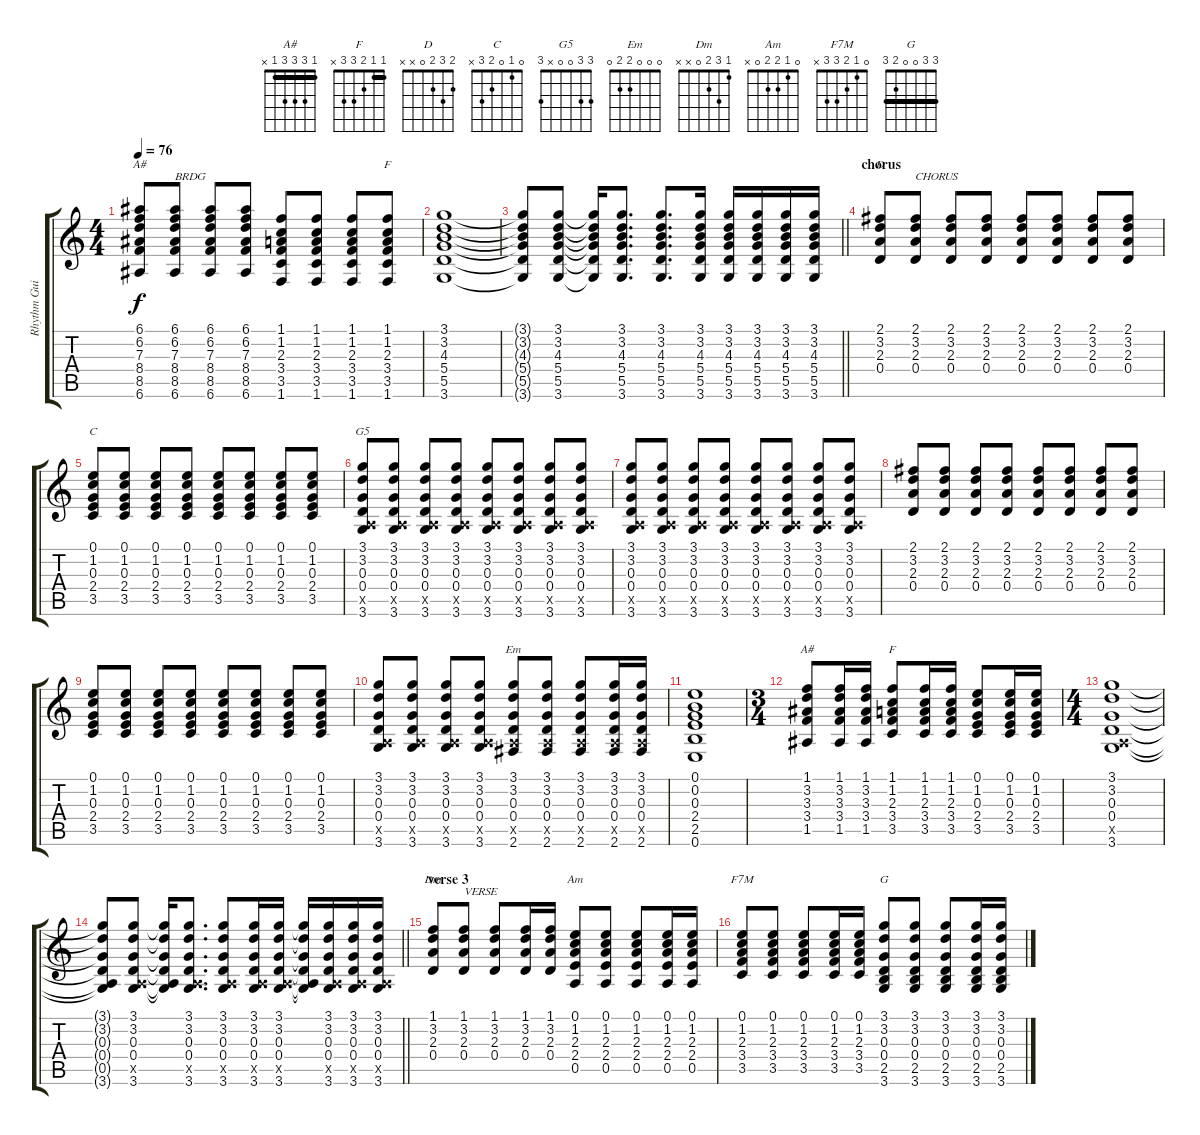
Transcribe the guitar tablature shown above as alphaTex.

\track ("Rhythm Guitar" "Rhythm Gui") {instrument acousticguitarsteel}
\staff {score tabs}
\tuning (E4 B3 G3 D3 A2 E2) {hide}
\chord ("A#" 6 6 7 8 8 6) {firstfret 6 barre 6}
\chord ("F" 1 1 2 3 3 1) {barre 1}
\chord ("D" 2 3 2 0 x x)
\chord ("C" 0 1 0 2 3 x)
\chord ("G5" 3 3 0 0 x 3)
\chord ("Em" 0 0 0 2 2 0)
\chord ("A#" 1 3 3 3 1 x) {barre 1}
\chord ("F" 1 1 2 3 3 x) {barre 1}
\chord ("Dm" 1 3 2 0 x x)
\chord ("Am" 0 1 2 2 0 x)
\chord ("F7M" 0 1 2 3 3 x)
\chord ("G" 3 3 0 0 2 3) {barre 3}
\ts (4 4)
\tempo 76
\clef g2
\ks c
(6.1 6.2 7.3 8.4 8.5 6.6).8{ch "A#" dy f} (6.1 6.2 7.3 8.4 8.5 6.6).8{txt "BRDG"} (6.1 6.2 7.3 8.4 8.5 6.6).8 (6.1 6.2 7.3 8.4 8.5 6.6).8 (1.1 1.2 2.3 3.4 3.5 1.6).8 (1.1 1.2 2.3 3.4 3.5 1.6).8 (1.1 1.2 2.3 3.4 3.5 1.6).8 (1.1 1.2 2.3 3.4 3.5 1.6).8{ch "F"} |
(3.1 3.2 4.3 5.4 5.5 3.6).1 |
\barLineRight lightlight
(3.1{t} 3.2{t} 4.3{t} 5.4{t} 5.5{t} 3.6{t}).8 (3.1 3.2 4.3 5.4 5.5 3.6).8 (3.1{t} 3.2{t} 4.3{t} 5.4{t} 5.5{t} 3.6{t}).16 (3.1 3.2 4.3 5.4 5.5 3.6).8{d} (3.1 3.2 4.3 5.4 5.5 3.6).8{d} (3.1 3.2 4.3 5.4 5.5 3.6).16 (3.1 3.2 4.3 5.4 5.5 3.6).16 (3.1 3.2 4.3 5.4 5.5 3.6).16 (3.1 3.2 4.3 5.4 5.5 3.6).16 (3.1 3.2 4.3 5.4 5.5 3.6).16 |
\section ("" "chorus")
(2.1 3.2 2.3 0.4).8{ch "D"} (2.1 3.2 2.3 0.4).8{txt "CHORUS"} (2.1 3.2 2.3 0.4).8 (2.1 3.2 2.3 0.4).8 (2.1 3.2 2.3 0.4).8 (2.1 3.2 2.3 0.4).8 (2.1 3.2 2.3 0.4).8 (2.1 3.2 2.3 0.4).8 |
(0.1 1.2 0.3 2.4 3.5).8{ch "C"} (0.1 1.2 0.3 2.4 3.5).8 (0.1 1.2 0.3 2.4 3.5).8 (0.1 1.2 0.3 2.4 3.5).8 (0.1 1.2 0.3 2.4 3.5).8 (0.1 1.2 0.3 2.4 3.5).8 (0.1 1.2 0.3 2.4 3.5).8 (0.1 1.2 0.3 2.4 3.5).8 |
(3.1 3.2 0.3 0.4 0.5{x} 3.6).8{ch "G5"} (3.1 3.2 0.3 0.4 0.5{x} 3.6).8 (3.1 3.2 0.3 0.4 0.5{x} 3.6).8 (3.1 3.2 0.3 0.4 0.5{x} 3.6).8 (3.1 3.2 0.3 0.4 0.5{x} 3.6).8 (3.1 3.2 0.3 0.4 0.5{x} 3.6).8 (3.1 3.2 0.3 0.4 0.5{x} 3.6).8 (3.1 3.2 0.3 0.4 0.5{x} 3.6).8 |
(3.1 3.2 0.3 0.4 0.5{x} 3.6).8 (3.1 3.2 0.3 0.4 0.5{x} 3.6).8 (3.1 3.2 0.3 0.4 0.5{x} 3.6).8 (3.1 3.2 0.3 0.4 0.5{x} 3.6).8 (3.1 3.2 0.3 0.4 0.5{x} 3.6).8 (3.1 3.2 0.3 0.4 0.5{x} 3.6).8 (3.1 3.2 0.3 0.4 0.5{x} 3.6).8 (3.1 3.2 0.3 0.4 0.5{x} 3.6).8 |
(2.1 3.2 2.3 0.4).8 (2.1 3.2 2.3 0.4).8 (2.1 3.2 2.3 0.4).8 (2.1 3.2 2.3 0.4).8 (2.1 3.2 2.3 0.4).8 (2.1 3.2 2.3 0.4).8 (2.1 3.2 2.3 0.4).8 (2.1 3.2 2.3 0.4).8 |
(0.1 1.2 0.3 2.4 3.5).8 (0.1 1.2 0.3 2.4 3.5).8 (0.1 1.2 0.3 2.4 3.5).8 (0.1 1.2 0.3 2.4 3.5).8 (0.1 1.2 0.3 2.4 3.5).8 (0.1 1.2 0.3 2.4 3.5).8 (0.1 1.2 0.3 2.4 3.5).8 (0.1 1.2 0.3 2.4 3.5).8 |
(3.1 3.2 0.3 0.4 0.5{x} 3.6).8 (3.1 3.2 0.3 0.4 0.5{x} 3.6).8 (3.1 3.2 0.3 0.4 0.5{x} 3.6).8 (3.1 3.2 0.3 0.4 0.5{x} 3.6).8 (3.1 3.2 0.3 0.4 0.5{x} 2.6).8{ch "Em"} (3.1 3.2 0.3 0.4 0.5{x} 2.6).8 (3.1 3.2 0.3 0.4 0.5{x} 2.6).8 (3.1 3.2 0.3 0.4 0.5{x} 2.6).16 (3.1 3.2 0.3 0.4 0.5{x} 2.6).16 |
(0.1 0.2 0.3 2.4 2.5 0.6).1 |
\ts (3 4)
(1.1 3.2 3.3 3.4 1.5).8{ch "A#"} (1.1 3.2 3.3 3.4 1.5).16 (1.1 3.2 3.3 3.4 1.5).16 (1.1 1.2 2.3 3.4 3.5).8{ch "F"} (1.1 1.2 2.3 3.4 3.5).16 (1.1 1.2 2.3 3.4 3.5).16 (0.1 1.2 0.3 2.4 3.5).8 (0.1 1.2 0.3 2.4 3.5).16 (0.1 1.2 0.3 2.4 3.5).16 |
\ts (4 4)
(3.1 3.2 0.3 0.4 0.5{x} 3.6).1 |
\barLineRight lightlight
(3.1{t} 3.2{t} 0.3{t} 0.4{t} 0.5{t} 3.6{t}).8 (3.1 3.2 0.3 0.4 0.5{x} 3.6).8 (3.1{t} 3.2{t} 0.3{t} 0.4{t} 0.5{t} 3.6{t}).16 (3.1 3.2 0.3 0.4 0.5{x} 3.6).8{d} (3.1 3.2 0.3 0.4 0.5{x} 3.6).8 (3.1 3.2 0.3 0.4 0.5{x} 3.6).16 (3.1 3.2 0.3 0.4 0.5{x} 3.6).16 (3.1{t} 3.2{t} 0.3{t} 0.4{t} 0.5{t} 3.6{t}).16 (3.1 3.2 0.3 0.4 0.5{x} 3.6).16 (3.1 3.2 0.3 0.4 0.5{x} 3.6).16 (3.1 3.2 0.3 0.4 0.5{x} 3.6).16 |
\section ("" "verse 3")
(1.1 3.2 2.3 0.4).8{ch "Dm"} (1.1 3.2 2.3 0.4).8{txt "VERSE"} (1.1 3.2 2.3 0.4).8 (1.1 3.2 2.3 0.4).16 (1.1 3.2 2.3 0.4).16 (0.1 1.2 2.3 2.4 0.5).8{ch "Am"} (0.1 1.2 2.3 2.4 0.5).8 (0.1 1.2 2.3 2.4 0.5).8 (0.1 1.2 2.3 2.4 0.5).16 (0.1 1.2 2.3 2.4 0.5).16 |
(0.1 1.2 2.3 3.4 3.5).8{ch "F7M"} (0.1 1.2 2.3 3.4 3.5).8 (0.1 1.2 2.3 3.4 3.5).8 (0.1 1.2 2.3 3.4 3.5).16 (0.1 1.2 2.3 3.4 3.5).16 (3.1 3.2 0.3 0.4 2.5 3.6).8{ch "G"} (3.1 3.2 0.3 0.4 2.5 3.6).8 (3.1 3.2 0.3 0.4 2.5 3.6).8 (3.1 3.2 0.3 0.4 2.5 3.6).16 (3.1 3.2 0.3 0.4 2.5 3.6).16
